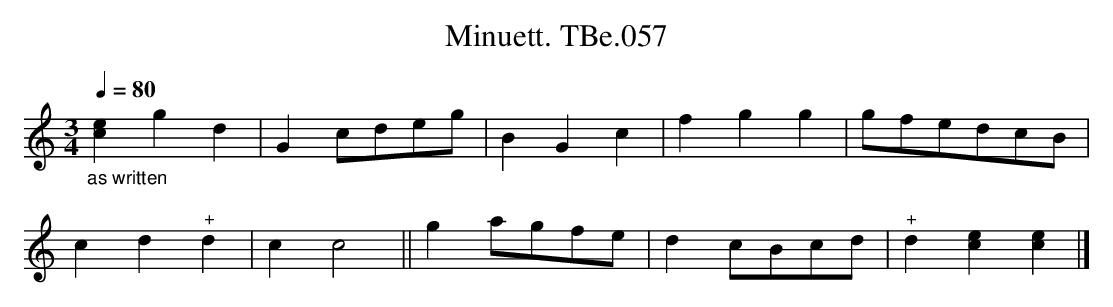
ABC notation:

X:1
T:Minuett. TBe.057
M:3/4
L:1/4
Q:1/4=80
K:C major
"_as written"[ec] gd | G c/d/e/g/ | BGc | fgg | g/f/e/d/c/B/ |
cd"^+"d | c c2 ||\
g a/g/f/e/ | d c/B/c/d/ | "^+"d [ec] [ec] |]
